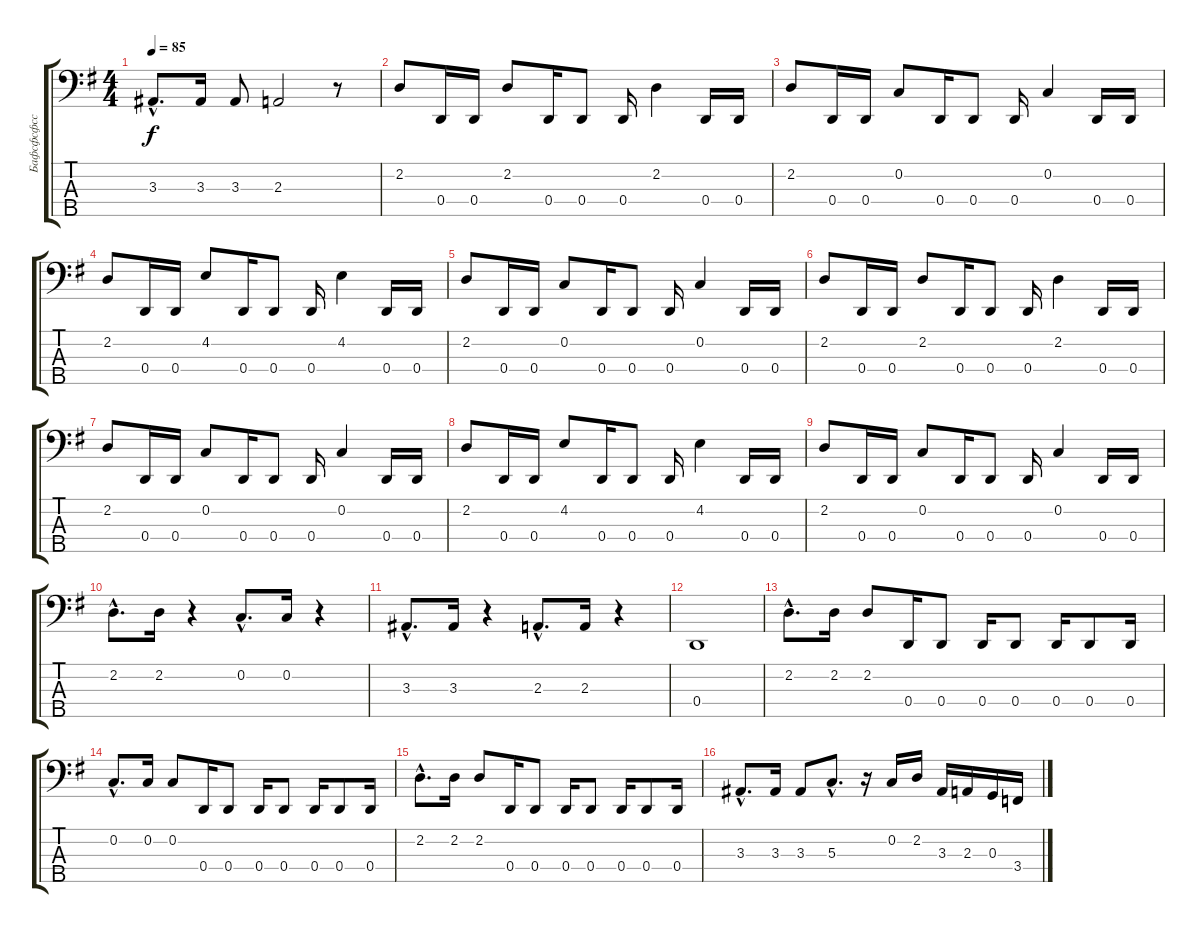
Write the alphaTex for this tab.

\track ("Бафсфсфсс :)" "Бафсфсфсс ") {instrument electricbasspick}
\staff {score tabs}
\tuning (F2 C2 G1 D1 A0) {hide}
\ts (4 4)
\tempo 85
\clef f4
\ks eminor
3.3{hac}.8{d dy f} 3.3.16 3.3.8 2.3.2 r.8 |
2.2.8 0.4.16 0.4.16 2.2.8 0.4.16 0.4.8 0.4.16 2.2.4 0.4.16 0.4.16 |
2.2.8 0.4.16 0.4.16 0.2.8 0.4.16 0.4.8 0.4.16 0.2.4 0.4.16 0.4.16 |
2.2.8 0.4.16 0.4.16 4.2.8 0.4.16 0.4.8 0.4.16 4.2.4 0.4.16 0.4.16 |
2.2.8 0.4.16 0.4.16 0.2.8 0.4.16 0.4.8 0.4.16 0.2.4 0.4.16 0.4.16 |
2.2.8 0.4.16 0.4.16 2.2.8 0.4.16 0.4.8 0.4.16 2.2.4 0.4.16 0.4.16 |
2.2.8 0.4.16 0.4.16 0.2.8 0.4.16 0.4.8 0.4.16 0.2.4 0.4.16 0.4.16 |
2.2.8 0.4.16 0.4.16 4.2.8 0.4.16 0.4.8 0.4.16 4.2.4 0.4.16 0.4.16 |
2.2.8 0.4.16 0.4.16 0.2.8 0.4.16 0.4.8 0.4.16 0.2.4 0.4.16 0.4.16 |
2.2{hac}.8{d} 2.2.16 r.4 0.2{hac}.8{d} 0.2.16 r.4 |
3.3{hac}.8{d} 3.3.16 r.4 2.3{hac}.8{d} 2.3.16 r.4 |
0.4.1 |
2.2{hac}.8{d} 2.2.16 2.2.8 0.4.16 0.4.8 0.4.16 0.4.8 0.4.16 0.4.8 0.4.16 |
0.2{hac}.8{d} 0.2.16 0.2.8 0.4.16 0.4.8 0.4.16 0.4.8 0.4.16 0.4.8 0.4.16 |
2.2{hac}.8{d} 2.2.16 2.2.8 0.4.16 0.4.8 0.4.16 0.4.8 0.4.16 0.4.8 0.4.16 |
3.3{hac}.8{d} 3.3.16 3.3.8 5.3{hac}.8{d} r.16 0.2.16 2.2.16 3.3.16 2.3.16 0.3.16 3.4.16
